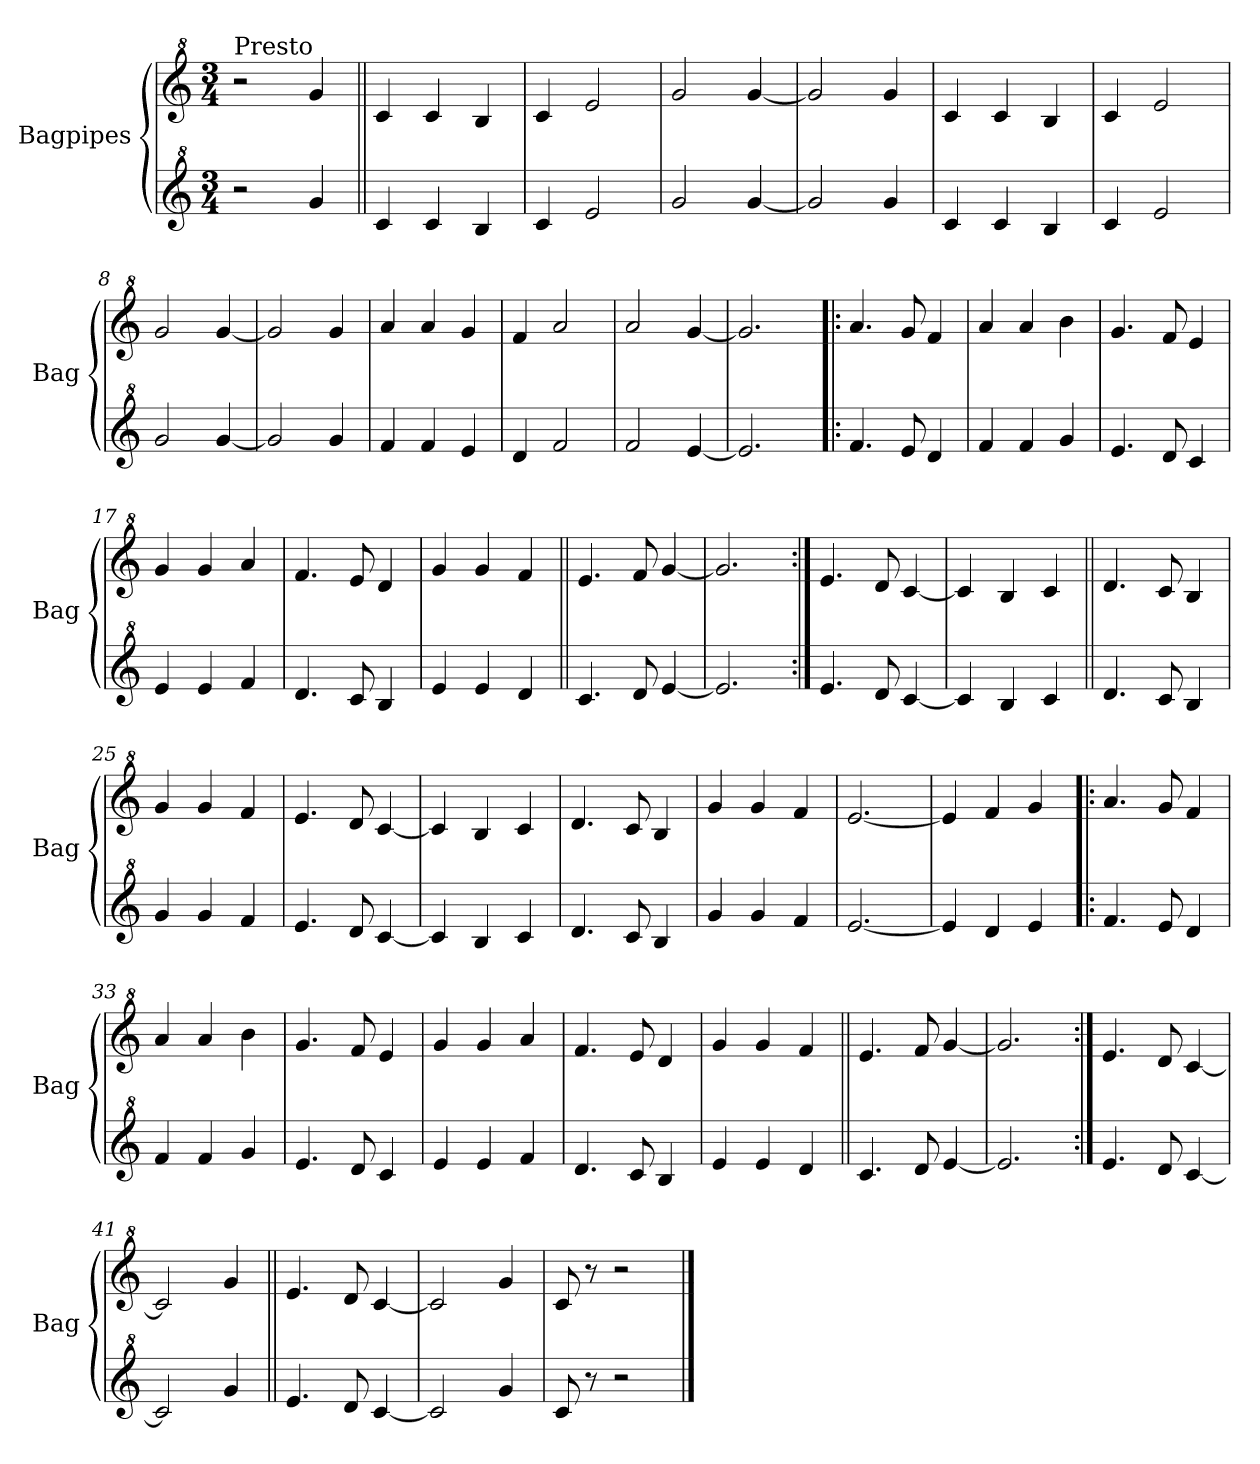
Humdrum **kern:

**kern	**kern
*part2	*part1
*staff2	*staff1
*I"Bagpipes	*I"Bagpipes
*I'Bag	*I'Bag
*clefG^2	*clefG^2
*k[]	*k[]
*C:	*C:
*M3/4	*M3/4
=1	=1
!	!LO:TX:a:t=Presto
2r	2r
4gg/	4gg/
=2||	=2||
4cc/	4cc/
4cc/	4cc/
4b/	4b/
=3	=3
4cc/	4cc/
2ee/	2ee/
=4	=4
2gg/	2gg/
[4gg/	[4gg/
=5	=5
2gg/]	2gg/]
4gg/	4gg/
=6	=6
4cc/	4cc/
4cc/	4cc/
4b/	4b/
=7	=7
4cc/	4cc/
2ee/	2ee/
=8	=8
2gg/	2gg/
[4gg/	[4gg/
=9	=9
2gg/]	2gg/]
4gg/	4gg/
=10	=10
4ff/	4aa/
4ff/	4aa/
4ee/	4gg/
=11	=11
4dd/	4ff/
2ff/	2aa/
=12	=12
2ff/	2aa/
[4ee/	[4gg/
=13	=13
2.ee/]	2.gg/]
=14!|:	=14!|:
4.ff/	4.aa/
8ee/	8gg/
4dd/	4ff/
!!LO:LB:g=z
=15	=15
4ff/	4aa/
4ff/	4aa/
4gg/	4bb\
=16	=16
4.ee/	4.gg/
8dd/	8ff/
4cc/	4ee/
=17	=17
4ee/	4gg/
4ee/	4gg/
4ff/	4aa/
=18	=18
4.dd/	4.ff/
8cc/	8ee/
4b/	4dd/
=19	=19
4ee/	4gg/
4ee/	4gg/
4dd/	4ff/
=20||	=20||
4.cc/	4.ee/
8dd/	8ff/
[4ee/	[4gg/
=21	=21
2.ee/]	2.gg/]
=22:|!	=22:|!
4.ee/	4.ee/
8dd/	8dd/
[4cc/	[4cc/
=23	=23
4cc/]	4cc/]
4b/	4b/
4cc/	4cc/
=24||	=24||
4.dd/	4.dd/
8cc/	8cc/
4b/	4b/
=25	=25
4gg/	4gg/
4gg/	4gg/
4ff/	4ff/
!!LO:LB:g=z
=26	=26
4.ee/	4.ee/
8dd/	8dd/
[4cc/	[4cc/
=27	=27
4cc/]	4cc/]
4b/	4b/
4cc/	4cc/
=28	=28
4.dd/	4.dd/
8cc/	8cc/
4b/	4b/
=29	=29
4gg/	4gg/
4gg/	4gg/
4ff/	4ff/
=30	=30
[2.ee/	[2.ee/
=31	=31
4ee/]	4ee/]
4dd/	4ff/
4ee/	4gg/
=32!|:	=32!|:
4.ff/	4.aa/
8ee/	8gg/
4dd/	4ff/
=33	=33
4ff/	4aa/
4ff/	4aa/
4gg/	4bb\
=34	=34
4.ee/	4.gg/
8dd/	8ff/
4cc/	4ee/
=35	=35
4ee/	4gg/
4ee/	4gg/
4ff/	4aa/
=36	=36
4.dd/	4.ff/
8cc/	8ee/
4b/	4dd/
=37	=37
4ee/	4gg/
4ee/	4gg/
4dd/	4ff/
!!LO:LB:g=z
=38||	=38||
4.cc/	4.ee/
8dd/	8ff/
[4ee/	[4gg/
=39	=39
2.ee/]	2.gg/]
=40:|!	=40:|!
4.ee/	4.ee/
8dd/	8dd/
[4cc/	[4cc/
=41	=41
2cc/]	2cc/]
4gg/	4gg/
=42||	=42||
4.ee/	4.ee/
8dd/	8dd/
[4cc/	[4cc/
=43	=43
2cc/]	2cc/]
4gg/	4gg/
=44	=44
8cc/	8cc/
8r	8r
2r	2r
==	==
*-	*-
